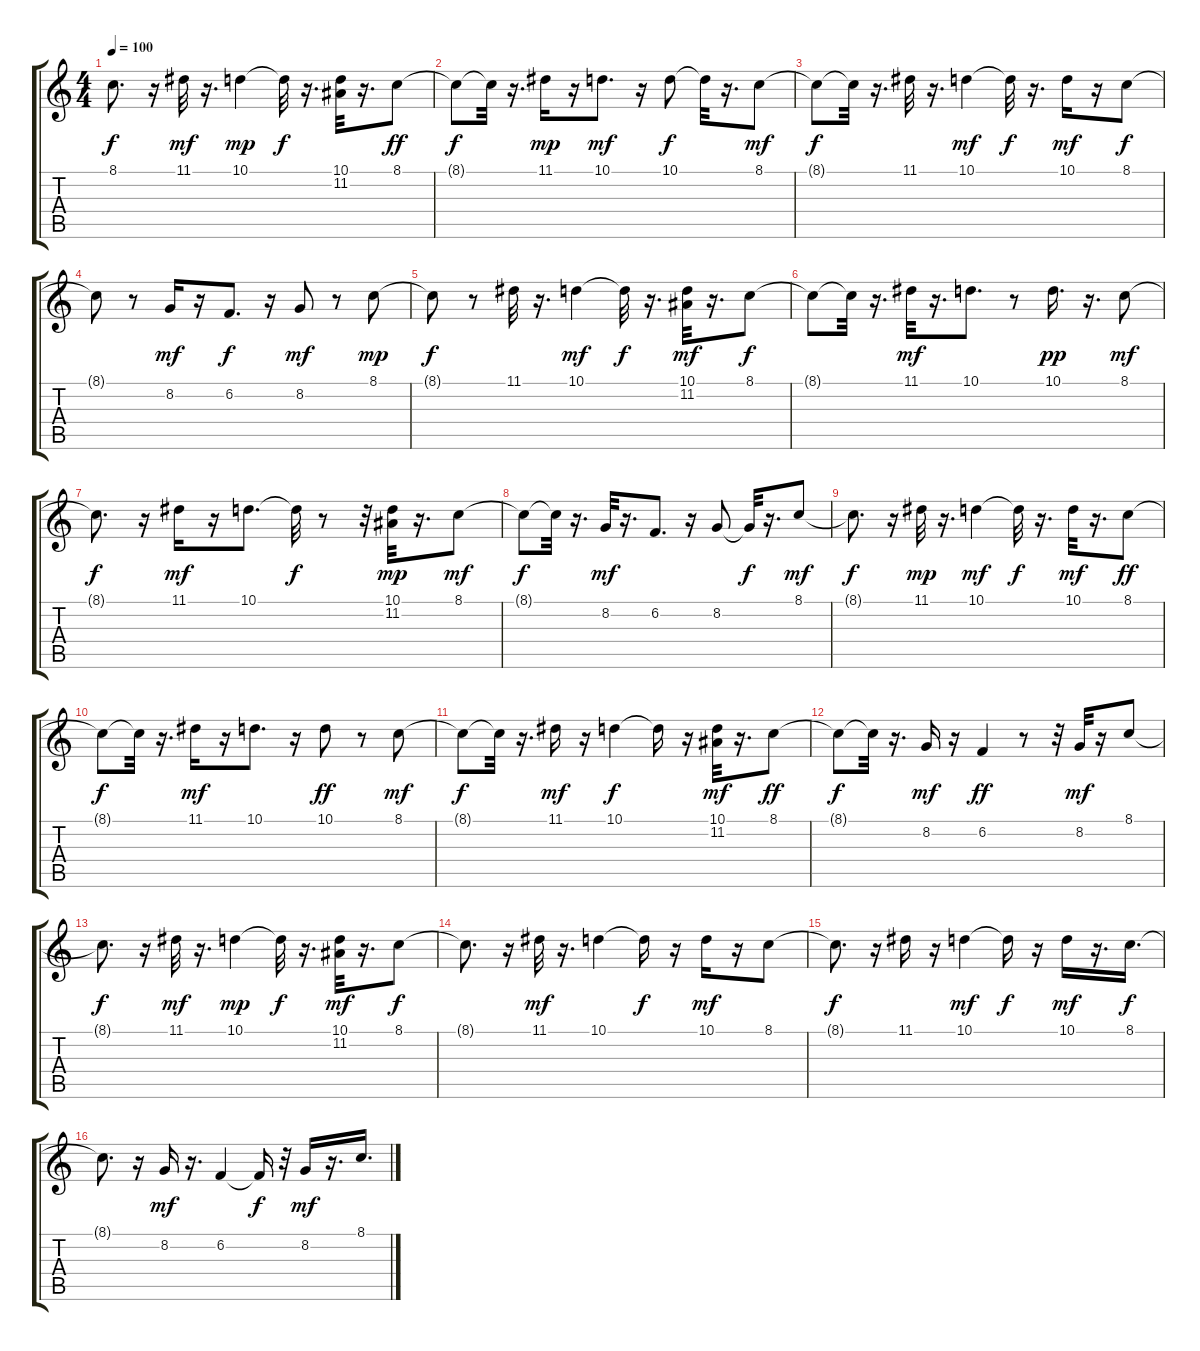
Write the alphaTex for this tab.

\track "" {instrument fx5brightness}
\staff {score tabs}
\tuning (E4 B3 G3 D3 A2 E2) {hide}
\ts (4 4)
\tempo 100
\clef g2
\ks c
8.1{t}.8{d dy f} r.16 11.1.32{dy mf} r.16{d} 10.1.4{dy mp} 10.1{t}.32{dy f} r.16{d} (10.1 11.2).32 r.16{d} 8.1.8{dy ff} |
8.1{t}.8{dy f} 8.1{t}.32 r.16{d} 11.1.16{dy mp} r.16 10.1.8{d dy mf} r.16 10.1.8{dy f} 10.1{t}.32 r.16{d} 8.1.8{dy mf} |
8.1{t}.8{dy f} 8.1{t}.32 r.16{d} 11.1.32 r.16{d} 10.1.4{dy mf} 10.1{t}.32{dy f} r.16{d} 10.1.16{dy mf} r.16 8.1.8{dy f} |
8.1{t}.8 r.8 8.2.16{dy mf} r.16 6.2.8{d dy f} r.16 8.2.8{dy mf} r.8 8.1.8{dy mp} |
8.1{t}.8{dy f} r.8 11.1.32 r.16{d} 10.1.4{dy mf} 10.1{t}.32{dy f} r.16{d} (10.1 11.2).32{dy mf} r.16{d} 8.1.8{dy f} |
8.1{t}.8 8.1{t}.32 r.16{d} 11.1.32{dy mf} r.16{d} 10.1.8{d} r.8 10.1.16{d dy pp} r.16{d} 8.1.8{dy mf} |
8.1{t}.8{d dy f} r.16 11.1.16{dy mf} r.16 10.1.8{d} 10.1{t}.32{dy f} r.8 r.32 (10.1 11.2).32{dy mp} r.16{d} 8.1.8{dy mf} |
8.1{t}.8{dy f} 8.1{t}.32 r.16{d} 8.2.32{dy mf} r.16{d} 6.2.8{d} r.16 8.2.8 8.2{t}.32{dy f} r.16{d} 8.1.8{dy mf} |
8.1{t}.8{d dy f} r.16 11.1.32{dy mp} r.16{d} 10.1.4{dy mf} 10.1{t}.32{dy f} r.16{d} 10.1.32{dy mf} r.16{d} 8.1.8{dy ff} |
8.1{t}.8{dy f} 8.1{t}.32 r.16{d} 11.1.16{dy mf} r.16 10.1.8{d} r.16 10.1.8{dy ff} r.8 8.1.8{dy mf} |
8.1{t}.8{dy f} 8.1{t}.32 r.16{d} 11.1.16{dy mf} r.16 10.1.4{dy f} 10.1{t}.16 r.16 (10.1 11.2).32{dy mf} r.16{d} 8.1.8{dy ff} |
8.1{t}.8{dy f} 8.1{t}.32 r.16{d} 8.2.16{dy mf} r.16 6.2.4{dy ff} r.8 r.32 8.2.32{dy mf} r.16 8.1.8 |
8.1{t}.8{d dy f} r.16 11.1.32{dy mf} r.16{d} 10.1.4{dy mp} 10.1{t}.32{dy f} r.16{d} (10.1 11.2).32{dy mf} r.16{d} 8.1.8{dy f} |
8.1{t}.8{d} r.16 11.1.32{dy mf} r.16{d} 10.1.4 10.1{t}.16{dy f} r.16 10.1.16{dy mf} r.16 8.1.8 |
8.1{t}.8{d dy f} r.16 11.1.16 r.16 10.1.4{dy mf} 10.1{t}.16{dy f} r.16 10.1.16{dy mf} r.16{d} 8.1.16{d dy f} |
8.1{t}.8{d} r.16 8.2.16{dy mf} r.16{d} 6.2.4 6.2{t}.16{dy f} r.32 8.2.16{dy mf} r.16{d} 8.1.16{d}
